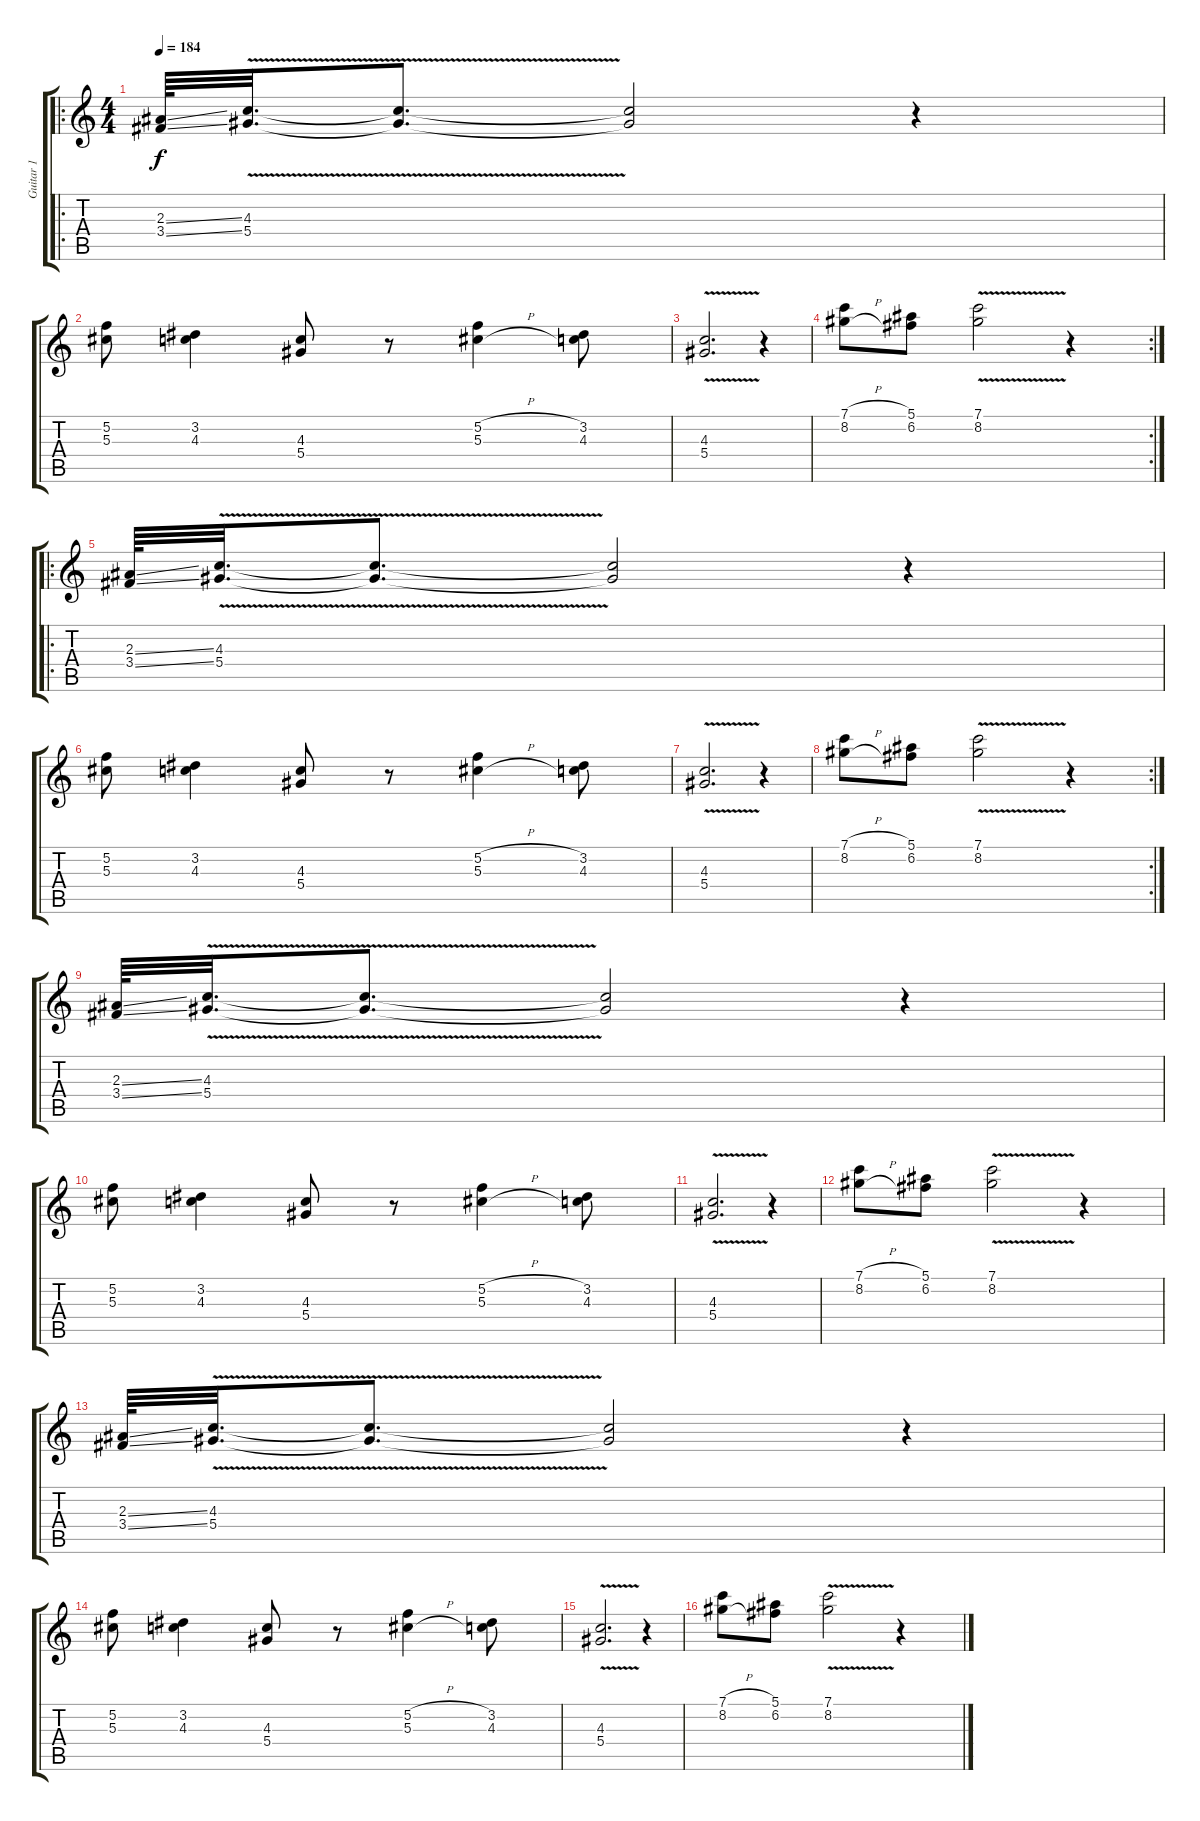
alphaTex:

\track ("Guitar 1" "Guitar 1") {instrument electricguitarclean}
\staff {score tabs}
\tuning (F4 C4 Ab3 Eb3 Bb2 F2) {hide}
\ro
\ts (4 4)
\tempo 184
\clef g2
\ks c
(2.3{ss} 3.4{ss}).64{dy f} (4.3{v} 5.4{v}).32{d} (4.3{t} 5.4{t}).8{d} (4.3{t} 5.4{t}).2 r.4 |
(5.2 5.3).8 (3.2 4.3).4 (4.3 5.4).8 r.8 (5.2{h} 5.3{h}).4 (3.2 4.3).8 |
(4.3{v} 5.4{v}).2{d} r.4 |
\rc 2
(7.1{h} 8.2{h}).8 (5.1 6.2).8 (7.1{v} 8.2{v}).2 r.4 |
\ro
(2.3{ss} 3.4{ss}).64 (4.3{v} 5.4{v}).32{d} (4.3{t} 5.4{t}).8{d} (4.3{t} 5.4{t}).2 r.4 |
(5.2 5.3).8 (3.2 4.3).4 (4.3 5.4).8 r.8 (5.2{h} 5.3{h}).4 (3.2 4.3).8 |
(4.3{v} 5.4{v}).2{d} r.4 |
\rc 2
(7.1{h} 8.2{h}).8 (5.1 6.2).8 (7.1{v} 8.2{v}).2 r.4 |
(2.3{ss} 3.4{ss}).64 (4.3{v} 5.4{v}).32{d} (4.3{t} 5.4{t}).8{d} (4.3{t} 5.4{t}).2 r.4 |
(5.2 5.3).8 (3.2 4.3).4 (4.3 5.4).8 r.8 (5.2{h} 5.3{h}).4 (3.2 4.3).8 |
(4.3{v} 5.4{v}).2{d} r.4 |
(7.1{h} 8.2{h}).8 (5.1 6.2).8 (7.1{v} 8.2{v}).2 r.4 |
(2.3{ss} 3.4{ss}).64 (4.3{v} 5.4{v}).32{d} (4.3{t} 5.4{t}).8{d} (4.3{t} 5.4{t}).2 r.4 |
(5.2 5.3).8 (3.2 4.3).4 (4.3 5.4).8 r.8 (5.2{h} 5.3{h}).4 (3.2 4.3).8 |
(4.3{v} 5.4{v}).2{d} r.4 |
(7.1{h} 8.2{h}).8 (5.1 6.2).8 (7.1{v} 8.2{v}).2 r.4
